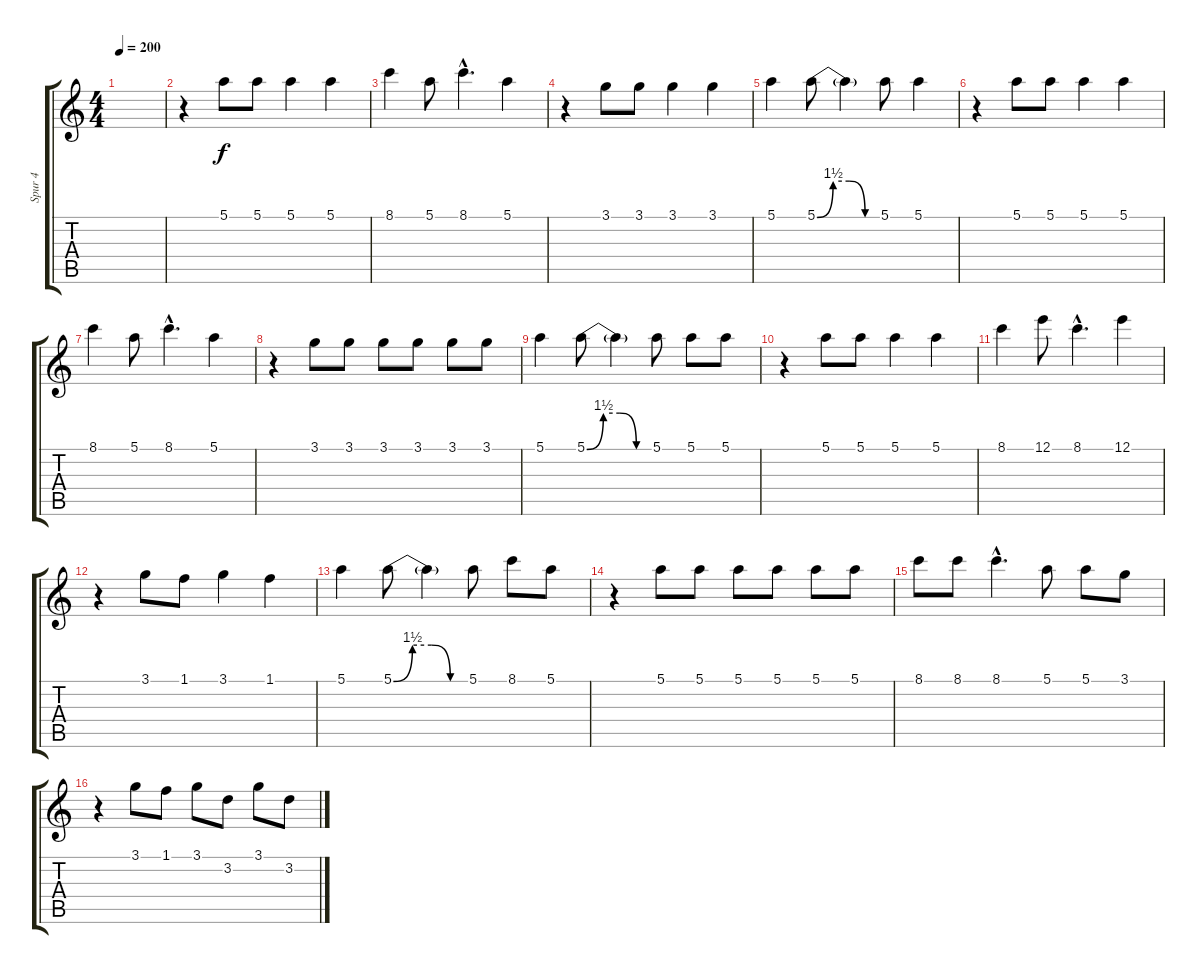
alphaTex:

\track ("Spur 4" "Spur 4") {instrument distortionguitar}
\staff {score tabs}
\tuning (E4 B3 G3 D3 A2 E2) {hide}
\ts (4 4)
\tempo 200
\clef g2
\ks c
|
r.4 5.1.8 5.1.8 5.1.4 5.1.4 |
8.1.4 5.1.8 8.1{hac}.4{d} 5.1.4 |
r.4 3.1.8 3.1.8 3.1.4 3.1.4 |
5.1.4 5.1{be (custom 0 0 15 6 30 6 45 0 60 0)}.8 5.1{t}.4 5.1.8 5.1.4 |
r.4 5.1.8 5.1.8 5.1.4 5.1.4 |
8.1.4 5.1.8 8.1{hac}.4{d} 5.1.4 |
r.4 3.1.8 3.1.8 3.1.8 3.1.8 3.1.8 3.1.8 |
5.1.4 5.1{be (custom 0 0 15 6 30 6 45 0 60 0)}.8 5.1{t}.4 5.1.8 5.1.8 5.1.8 |
r.4 5.1.8 5.1.8 5.1.4 5.1.4 |
8.1.4 12.1.8 8.1{hac}.4{d} 12.1.4 |
r.4 3.1.8 1.1.8 3.1.4 1.1.4 |
5.1.4 5.1{be (custom 0 0 15 6 30 6 45 0 60 0)}.8 5.1{t}.4 5.1.8 8.1.8 5.1.8 |
r.4 5.1.8 5.1.8 5.1.8 5.1.8 5.1.8 5.1.8 |
8.1.8 8.1.8 8.1{hac}.4{d} 5.1.8 5.1.8 3.1.8 |
r.4 3.1.8 1.1.8 3.1.8 3.2.8 3.1.8 3.2.8
